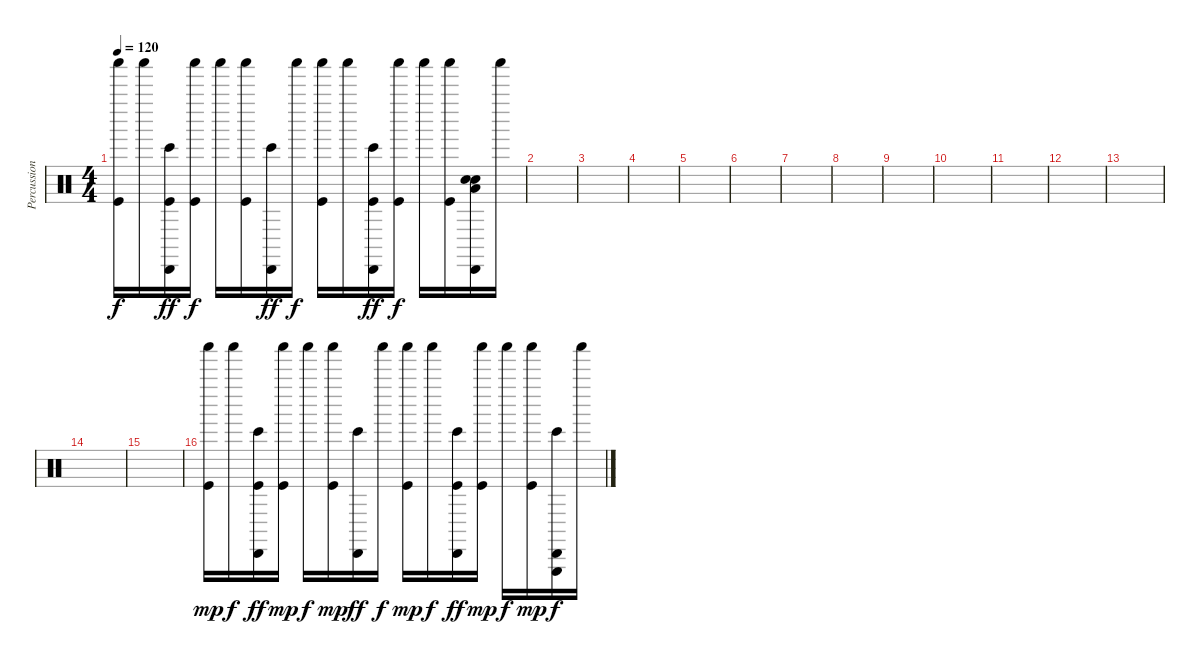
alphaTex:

\track ("Percussion" "Percussion") {instrument percussion}
\staff {score}
\articulation defaults
\ts (4 4)
\tempo 120
\clef neutral
\ks c
("Kick (hit)" "Shaker (hit)").16{dy f} "Shaker (hit)".16 ("Kick (hit)" "Bongo High (hit)" "Cabasa (hit)").16{dy ff} ("Kick (hit)" "Shaker (hit)").16{dy f} "Shaker (hit)".16 ("Kick (hit)" "Shaker (hit)").16 ("Bongo High (hit)" "Cabasa (hit)").16{dy ff} "Shaker (hit)".16{dy f} ("Kick (hit)" "Shaker (hit)").16 "Shaker (hit)".16 ("Kick (hit)" "Bongo High (hit)" "Cabasa (hit)").16{dy ff} ("Kick (hit)" "Shaker (hit)").16{dy f} "Shaker (hit)".16 ("Kick (hit)" "Shaker (hit)").16 ("Low Floor Tom (hit)" "Electric Snare (hit)" "Cabasa (hit)" "Snare (hit) 2").16 "Shaker (hit)".16 |
|
|
|
|
|
|
|
|
|
|
|
|
|
|
("Kick (hit)" "Shaker (hit)").16{dy mp volume 11} "Shaker (hit)".16{dy f} ("Kick (hit)" "Bongo High (hit)" "Cabasa (hit)").16{dy ff} ("Kick (hit)" "Shaker (hit)").16{dy mp} "Shaker (hit)".16{dy f} ("Kick (hit)" "Shaker (hit)").16{dy mp} ("Bongo High (hit)" "Cabasa (hit)").16{dy ff} "Shaker (hit)".16{dy f} ("Kick (hit)" "Shaker (hit)").16{dy mp} "Shaker (hit)".16{dy f} ("Kick (hit)" "Bongo High (hit)" "Cabasa (hit)").16{dy ff} ("Kick (hit)" "Shaker (hit)").16{dy mp} "Shaker (hit)".16{dy f} ("Kick (hit)" "Shaker (hit)").16{dy mp} ("Bongo High (hit)" "Cabasa (hit)" "Triangle (hit)").16{dy f} "Shaker (hit)".16
